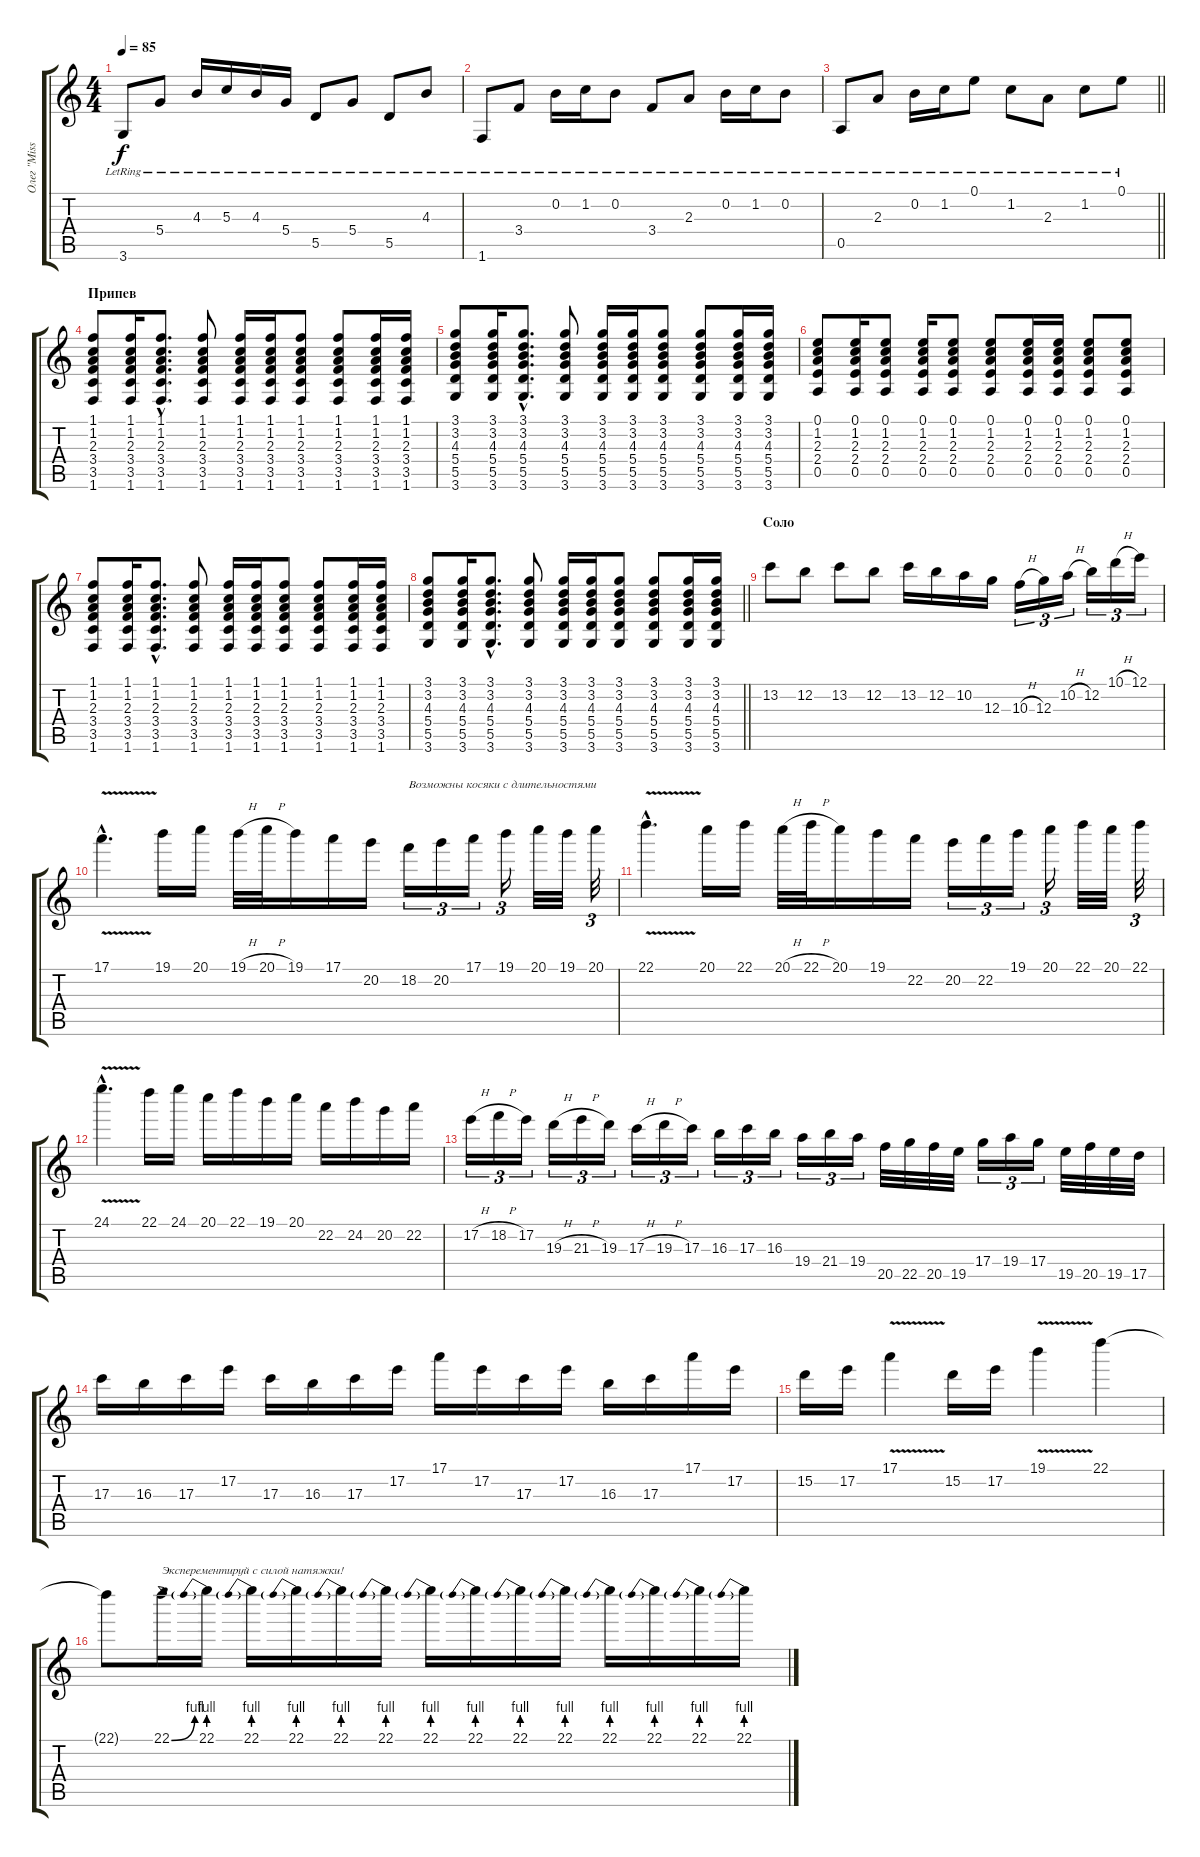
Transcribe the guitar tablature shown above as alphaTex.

\track ("Олег \"Mission\" Мишин" "Олег \"Miss") {instrument acousticguitarsteel}
\staff {score tabs}
\tuning (E4 B3 G3 D3 A2 E2) {hide}
\ts (4 4)
\tempo 85
\clef g2
\ks c
3.6{lr}.8{dy f} 5.4{lr}.8 4.3{lr}.16 5.3{lr}.16 4.3{lr}.16 5.4{lr}.16 5.5{lr}.8 5.4{lr}.8 5.5{lr}.8 4.3{lr}.8 |
1.6{lr}.8 3.4{lr}.8 0.2{lr}.16 1.2{lr}.16 0.2{lr}.8 3.4{lr}.8 2.3{lr}.8 0.2{lr}.16 1.2{lr}.16 0.2{lr}.8 |
\barLineRight lightlight
0.5{lr}.8 2.3{lr}.8 0.2{lr}.16 1.2{lr}.16 0.1{lr}.8 1.2{lr}.8 2.3{lr}.8 1.2{lr}.8 0.1{lr}.8 |
\section ("" "Припев")
(1.1 1.2 2.3 3.4 3.5 1.6).8 (1.1 1.2 2.3 3.4 3.5 1.6).16 (1.1{hac} 1.2{hac} 2.3{hac} 3.4{hac} 3.5{hac} 1.6{hac}).8{d} (1.1 1.2 2.3 3.4 3.5 1.6).8 (1.1 1.2 2.3 3.4 3.5 1.6).16 (1.1 1.2 2.3 3.4 3.5 1.6).16 (1.1 1.2 2.3 3.4 3.5 1.6).8 (1.1 1.2 2.3 3.4 3.5 1.6).8 (1.1 1.2 2.3 3.4 3.5 1.6).16 (1.1 1.2 2.3 3.4 3.5 1.6).16 |
(3.1 3.2 4.3 5.4 5.5 3.6).8 (3.1 3.2 4.3 5.4 5.5 3.6).16 (3.1{hac} 3.2{hac} 4.3{hac} 5.4{hac} 5.5{hac} 3.6{hac}).8{d} (3.1 3.2 4.3 5.4 5.5 3.6).8 (3.1 3.2 4.3 5.4 5.5 3.6).16 (3.1 3.2 4.3 5.4 5.5 3.6).16 (3.1 3.2 4.3 5.4 5.5 3.6).8 (3.1 3.2 4.3 5.4 5.5 3.6).8 (3.1 3.2 4.3 5.4 5.5 3.6).16 (3.1 3.2 4.3 5.4 5.5 3.6).16 |
(0.1 1.2 2.3 2.4 0.5).8 (0.1 1.2 2.3 2.4 0.5).16 (0.1 1.2 2.3 2.4 0.5).8 (0.1 1.2 2.3 2.4 0.5).16 (0.1 1.2 2.3 2.4 0.5).8 (0.1 1.2 2.3 2.4 0.5).8 (0.1 1.2 2.3 2.4 0.5).16 (0.1 1.2 2.3 2.4 0.5).16 (0.1 1.2 2.3 2.4 0.5).8 (0.1 1.2 2.3 2.4 0.5).8 |
(1.1 1.2 2.3 3.4 3.5 1.6).8 (1.1 1.2 2.3 3.4 3.5 1.6).16 (1.1{hac} 1.2{hac} 2.3{hac} 3.4{hac} 3.5{hac} 1.6{hac}).8{d} (1.1 1.2 2.3 3.4 3.5 1.6).8 (1.1 1.2 2.3 3.4 3.5 1.6).16 (1.1 1.2 2.3 3.4 3.5 1.6).16 (1.1 1.2 2.3 3.4 3.5 1.6).8 (1.1 1.2 2.3 3.4 3.5 1.6).8 (1.1 1.2 2.3 3.4 3.5 1.6).16 (1.1 1.2 2.3 3.4 3.5 1.6).16 |
\barLineRight lightlight
(3.1 3.2 4.3 5.4 5.5 3.6).8 (3.1 3.2 4.3 5.4 5.5 3.6).16 (3.1{hac} 3.2{hac} 4.3{hac} 5.4{hac} 5.5{hac} 3.6{hac}).8{d} (3.1 3.2 4.3 5.4 5.5 3.6).8 (3.1 3.2 4.3 5.4 5.5 3.6).16 (3.1 3.2 4.3 5.4 5.5 3.6).16 (3.1 3.2 4.3 5.4 5.5 3.6).8 (3.1 3.2 4.3 5.4 5.5 3.6).8 (3.1 3.2 4.3 5.4 5.5 3.6).16 (3.1 3.2 4.3 5.4 5.5 3.6).16 |
\section ("" "Соло")
13.2.8{instrument overdrivenguitar} 12.2.8 13.2.8 12.2.8 13.2.16 12.2.16 10.2.16 12.3.16 10.3{h}.16{tu (3 2)} 12.3.16{tu (3 2)} 10.2{h}.16{tu (3 2)} 12.2.16{tu (3 2)} 10.1{h}.16{tu (3 2)} 12.1.16{tu (3 2)} |
17.1{v hac}.4{d} 19.1.16 20.1.16 19.1{h}.32 20.1{h}.32 19.1.16 17.1.16 20.2.16 18.2.16{tu (3 2) txt "Возможны косяки с длительностями"} 20.2.16{tu (3 2)} 17.1.16{tu (3 2)} 19.1.16{tu (3 2)} 20.1.32 19.1.32 20.1.32{tu (3 2)} |
22.1{v hac}.4{d} 20.1.16 22.1.16 20.1{h}.32 22.1{h}.32 20.1.16 19.1.16 22.2.16 20.2.16{tu (3 2)} 22.2.16{tu (3 2)} 19.1.16{tu (3 2)} 20.1.16{tu (3 2)} 22.1.32 20.1.32 22.1.32{tu (3 2)} |
24.1{v hac}.4{d} 22.1.16 24.1.16 20.1.16 22.1.16 19.1.16 20.1.16 22.2.16 24.2.16 20.2.16 22.2.16 |
17.2{h}.16{tu (3 2)} 18.2{h}.16{tu (3 2)} 17.2.16{tu (3 2)} 19.3{h}.16{tu (3 2)} 21.3{h}.16{tu (3 2)} 19.3.16{tu (3 2)} 17.3{h}.16{tu (3 2)} 19.3{h}.16{tu (3 2)} 17.3.16{tu (3 2)} 16.3.16{tu (3 2)} 17.3.16{tu (3 2)} 16.3.16{tu (3 2)} 19.4.16{tu (3 2)} 21.4.16{tu (3 2)} 19.4.16{tu (3 2)} 20.5.32 22.5.32 20.5.32 19.5.32 17.4.16{tu (3 2)} 19.4.16{tu (3 2)} 17.4.16{tu (3 2)} 19.5.32 20.5.32 19.5.32 17.5.32 |
17.3.16 16.3.16 17.3.16 17.2.16 17.3.16 16.3.16 17.3.16 17.2.16 17.1.16 17.2.16 17.3.16 17.2.16 16.3.16 17.3.16 17.1.16 17.2.16 |
15.2.16 17.2.16 17.1{v}.4 15.2.16 17.2.16 19.1{v}.4 22.1.4 |
22.1{t}.8 22.1{be (bend 0 0 60 4)}.16{txt "Эксперементируй с силой натяжки!"} 22.1{be (prebend 0 4 60 4)}.16 22.1{be (prebend 0 4 60 4)}.16 22.1{be (prebend 0 4 60 4)}.16 22.1{be (prebend 0 4 60 4)}.16 22.1{be (prebend 0 4 60 4)}.16 22.1{be (prebend 0 4 60 4)}.16 22.1{be (prebend 0 4 60 4)}.16 22.1{be (prebend 0 4 60 4)}.16 22.1{be (prebend 0 4 60 4)}.16 22.1{be (prebend 0 4 60 4)}.16 22.1{be (prebend 0 4 60 4)}.16 22.1{be (prebend 0 4 60 4)}.16 22.1{be (prebend 0 4 60 4)}.16
